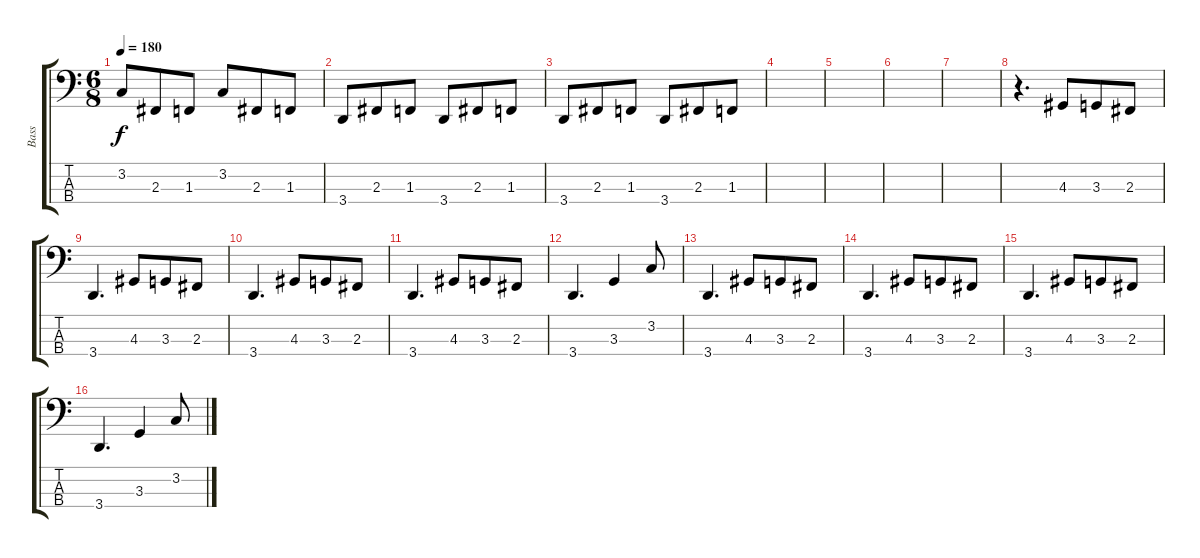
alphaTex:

\track ("Bass" "Bass") {instrument electricbasspick}
\staff {score tabs}
\tuning (D2 A1 E1 B0) {hide}
\ts (6 8)
\tempo 180
\clef f4
\ks c
3.2.8{dy f} 2.3.8 1.3.8 3.2.8 2.3.8 1.3.8 |
3.4.8 2.3.8 1.3.8 3.4.8 2.3.8 1.3.8 |
3.4.8 2.3.8 1.3.8 3.4.8 2.3.8 1.3.8 |
|
|
|
|
r.4{d} 4.3.8 3.3.8 2.3.8 |
3.4.4{d} 4.3.8 3.3.8 2.3.8 |
3.4.4{d} 4.3.8 3.3.8 2.3.8 |
3.4.4{d} 4.3.8 3.3.8 2.3.8 |
3.4.4{d} 3.3.4 3.2.8 |
3.4.4{d} 4.3.8 3.3.8 2.3.8 |
3.4.4{d} 4.3.8 3.3.8 2.3.8 |
3.4.4{d} 4.3.8 3.3.8 2.3.8 |
3.4.4{d} 3.3.4 3.2.8
